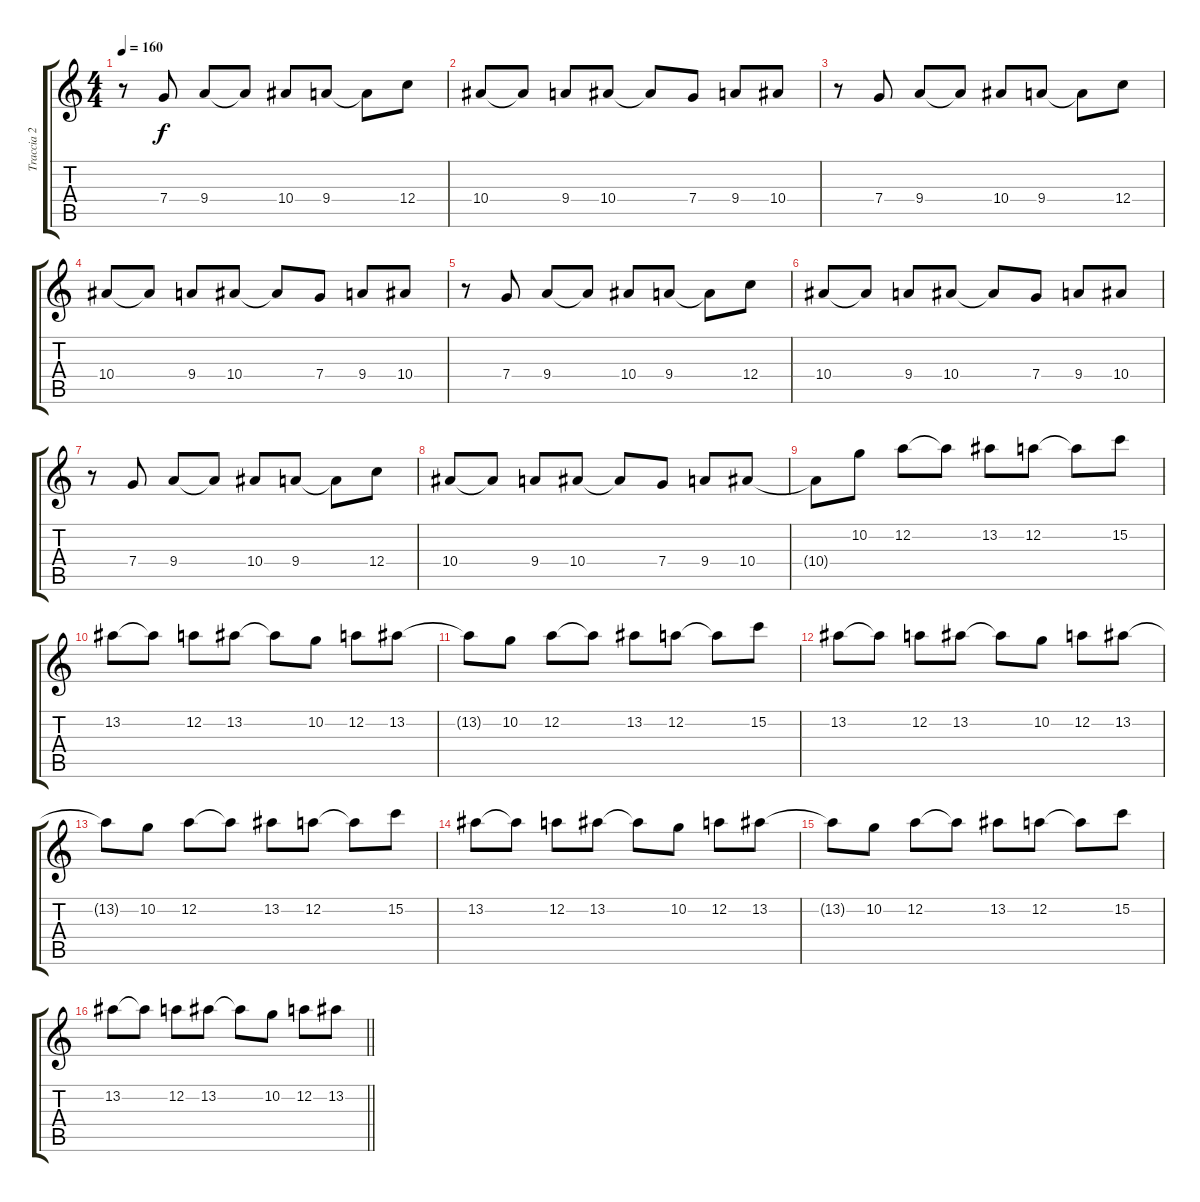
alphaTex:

\track ("Traccia 2" "Traccia 2") {instrument distortionguitar}
\staff {score tabs}
\tuning (D4 A3 F3 C3 G2 D2) {hide}
\ts (4 4)
\tempo 160
\clef g2
\ks c
r.8{dy f instrument distortionguitar} 7.4.8 9.4.8 9.4{t}.8 10.4.8 9.4.8 9.4{t}.8 12.4.8 |
10.4.8 10.4{t}.8 9.4.8 10.4.8 10.4{t}.8 7.4.8 9.4.8 10.4.8 |
r.8 7.4.8 9.4.8 9.4{t}.8 10.4.8 9.4.8 9.4{t}.8 12.4.8 |
10.4.8 10.4{t}.8 9.4.8 10.4.8 10.4{t}.8 7.4.8 9.4.8 10.4.8 |
r.8 7.4.8 9.4.8 9.4{t}.8 10.4.8 9.4.8 9.4{t}.8 12.4.8 |
10.4.8 10.4{t}.8 9.4.8 10.4.8 10.4{t}.8 7.4.8 9.4.8 10.4.8 |
r.8 7.4.8 9.4.8 9.4{t}.8 10.4.8 9.4.8 9.4{t}.8 12.4.8 |
10.4.8 10.4{t}.8 9.4.8 10.4.8 10.4{t}.8 7.4.8 9.4.8 10.4.8 |
10.4{t}.8 10.2.8 12.2.8 12.2{t}.8 13.2.8 12.2.8 12.2{t}.8 15.2.8 |
13.2.8 13.2{t}.8 12.2.8 13.2.8 13.2{t}.8 10.2.8 12.2.8 13.2.8 |
13.2{t}.8 10.2.8 12.2.8 12.2{t}.8 13.2.8 12.2.8 12.2{t}.8 15.2.8 |
13.2.8 13.2{t}.8 12.2.8 13.2.8 13.2{t}.8 10.2.8 12.2.8 13.2.8 |
13.2{t}.8 10.2.8 12.2.8 12.2{t}.8 13.2.8 12.2.8 12.2{t}.8 15.2.8 |
13.2.8 13.2{t}.8 12.2.8 13.2.8 13.2{t}.8 10.2.8 12.2.8 13.2.8 |
13.2{t}.8 10.2.8 12.2.8 12.2{t}.8 13.2.8 12.2.8 12.2{t}.8 15.2.8 |
\barLineRight lightlight
13.2.8 13.2{t}.8 12.2.8 13.2.8 13.2{t}.8 10.2.8 12.2.8 13.2.8
